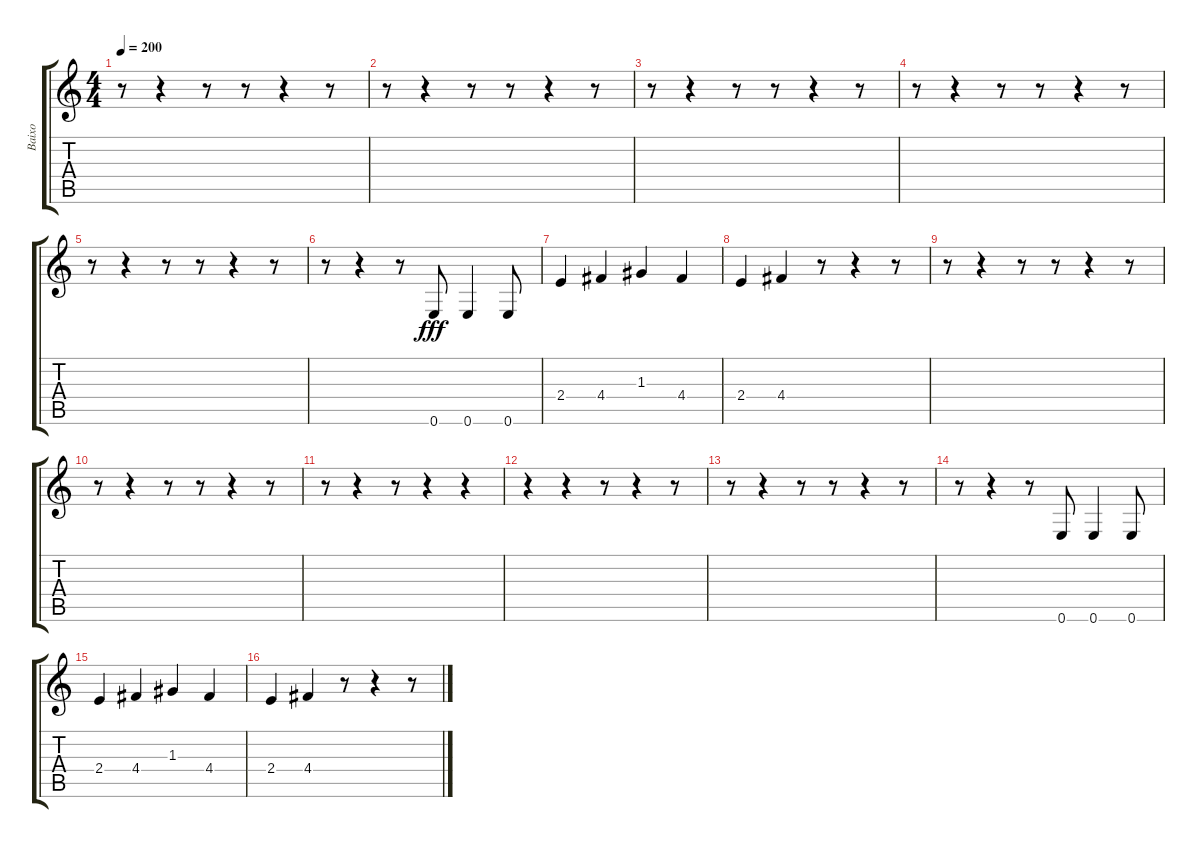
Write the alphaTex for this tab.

\track ("Baixo" "Baixo") {instrument electricbasspick}
\staff {score tabs}
\tuning (E4 B3 G3 D3 A2 E2) {hide}
\ts (4 4)
\tempo 200
\clef g2
\ks c
r.8{dy fff} r.4 r.8 r.8 r.4 r.8 |
r.8 r.4 r.8 r.8 r.4 r.8 |
r.8 r.4 r.8 r.8 r.4 r.8 |
r.8 r.4 r.8 r.8 r.4 r.8 |
r.8 r.4 r.8 r.8 r.4 r.8 |
r.8 r.4 r.8 0.6.8 0.6.4 0.6.8 |
2.4.4 4.4.4 1.3.4 4.4.4 |
2.4.4 4.4.4 r.8 r.4 r.8 |
r.8 r.4 r.8 r.8 r.4 r.8 |
r.8 r.4 r.8 r.8 r.4 r.8 |
r.8 r.4 r.8 r.4 r.4 |
r.4 r.4 r.8 r.4 r.8 |
r.8 r.4 r.8 r.8 r.4 r.8 |
r.8 r.4 r.8 0.6.8 0.6.4 0.6.8 |
2.4.4 4.4.4 1.3.4 4.4.4 |
2.4.4 4.4.4 r.8 r.4 r.8
